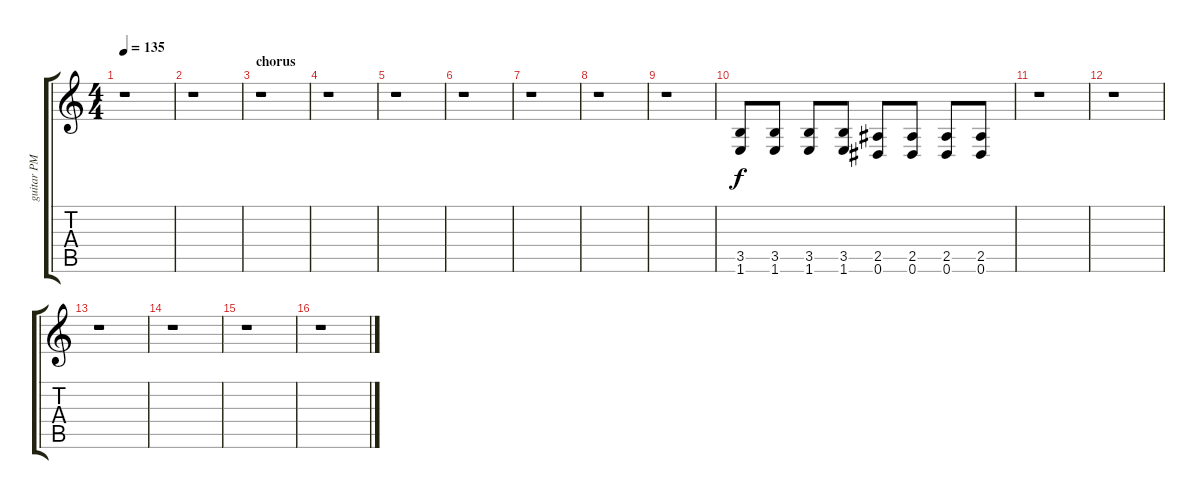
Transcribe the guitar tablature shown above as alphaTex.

\track ("guitar PM" "guitar PM") {instrument electricguitarmuted}
\staff {score tabs}
\tuning (Eb4 Bb3 Gb3 Db3 Ab2 Eb2) {hide}
\ts (4 4)
\tempo 135
\clef g2
\ks c
r.1{dy f} |
r.1 |
\section ("" "chorus")
r.1 |
r.1 |
r.1 |
r.1 |
r.1 |
r.1 |
r.1 |
(3.5 1.6).8 (3.5 1.6).8 (3.5 1.6).8 (3.5 1.6).8 (2.5 0.6).8 (2.5 0.6).8 (2.5 0.6).8 (2.5 0.6).8 |
r.1 |
r.1 |
r.1 |
r.1 |
r.1 |
r.1
